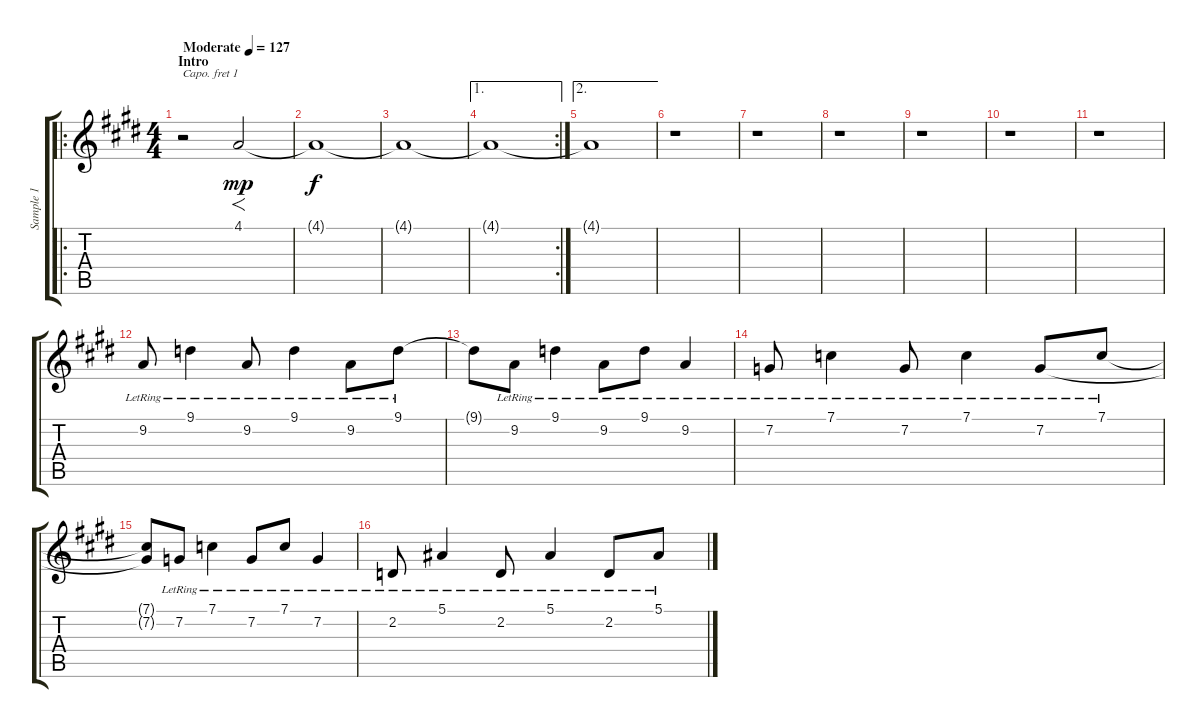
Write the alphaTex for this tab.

\track ("Sample 1" "Sample 1") {instrument fx7echoes}
\staff {score tabs}
\capo 1
\tuning (E4 B3 G3 D3 A2 E2) {hide}
\ro
\ts (4 4)
\section ("" "Intro")
\tempo (127 "Moderate")
\clef g2
\ks e
r.2{dy mp instrument fx7echoes} 4.1.2{f} |
4.1{t}.1{dy f} |
4.1{t}.1 |
\ae 1
\rc 2
4.1{t}.1 |
\ae 2
4.1{t}.1 |
r.1 |
r.1 |
r.1 |
r.1 |
r.1 |
r.1 |
9.2{lr}.8 9.1{lr}.4 9.2{lr}.8 9.1{lr}.4 9.2{lr}.8 9.1{lr}.8 |
9.1{t}.8 9.2{lr}.8 9.1{lr}.4 9.2{lr}.8 9.1{lr}.8 9.2{lr}.4 |
7.2{lr}.8 7.1{lr}.4 7.2{lr}.8 7.1{lr}.4 7.2{lr}.8 7.1{lr}.8 |
(7.1{t} 7.2{t}).8 7.2{lr}.8 7.1{lr}.4 7.2{lr}.8 7.1{lr}.8 7.2{lr}.4 |
2.2{lr}.8 5.1{lr}.4 2.2{lr}.8 5.1{lr}.4 2.2{lr}.8 5.1{lr}.8
